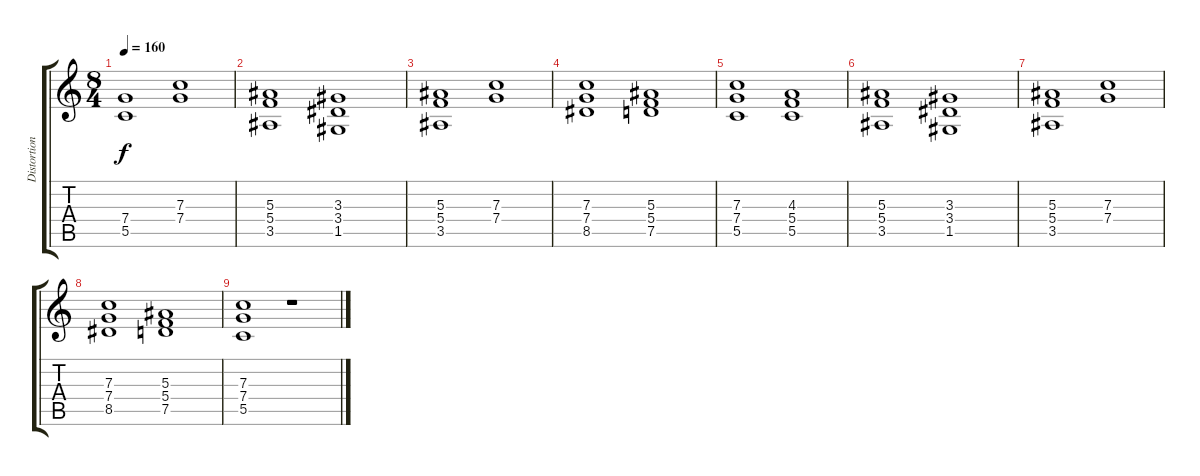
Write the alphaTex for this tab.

\track ("Distortion Guitar" "Distortion") {instrument distortionguitar}
\staff {score tabs}
\tuning (D4 A3 F3 C3 G2 D2) {hide}
\ts (8 4)
\tempo 160
\clef g2
\ks c
(7.4 5.5).1{dy f} (7.3 7.4).1 |
(5.3 5.4 3.5).1 (3.3 3.4 1.5).1 |
(5.3 5.4 3.5).1 (7.3 7.4).1 |
(7.3 7.4 8.5).1 (5.3 5.4 7.5).1 |
(7.3 7.4 5.5).1 (4.3 5.4 5.5).1 |
(5.3 5.4 3.5).1 (3.3 3.4 1.5).1 |
(5.3 5.4 3.5).1 (7.3 7.4).1 |
(7.3 7.4 8.5).1 (5.3 5.4 7.5).1 |
(7.3 7.4 5.5).1 r.1
